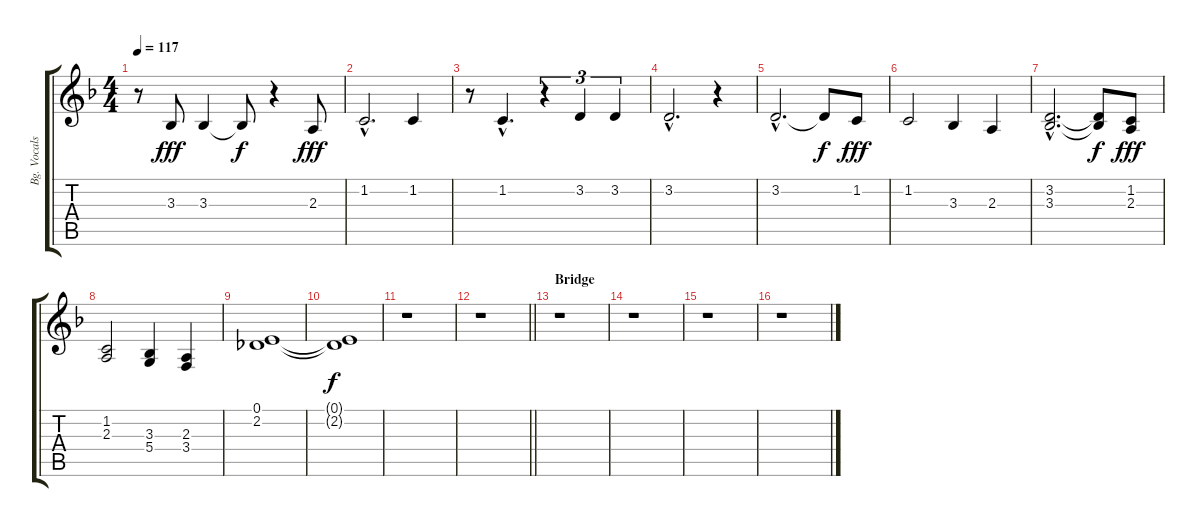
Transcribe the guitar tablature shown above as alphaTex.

\track ("Bg. Vocals" "Bg. Vocals") {instrument choiraahs}
\staff {score tabs}
\tuning (E4 B3 G3 D3 A2 E2) {hide}
\ts (4 4)
\tempo 117
\clef g2
\ks f
r.8{dy fff} 3.3.8 3.3.4 3.3{t}.8{dy f} r.4 2.3.8{dy fff} |
1.2{hac}.2{d} 1.2.4 |
r.8 1.2{hac}.4{d} r.4{tu (3 2)} 3.2.4{tu (3 2)} 3.2.4{tu (3 2)} |
3.2{hac}.2{d} r.4 |
3.2{hac}.2{d} 3.2{t}.8{dy f} 1.2.8{dy fff} |
1.2.2 3.3.4 2.3.4 |
(3.2{hac} 3.3{hac}).2{d} (3.2{t} 3.3{t}).8{dy f} (1.2 2.3).8{dy fff} |
(1.2 2.3).2 (3.3 5.4).4 (2.3 3.4).4 |
(0.1 2.2).1 |
(0.1{t} 2.2{t}).1{dy f} |
r.1 |
\barLineRight lightlight
r.1 |
\section ("" "Bridge")
r.1 |
r.1 |
r.1 |
r.1
